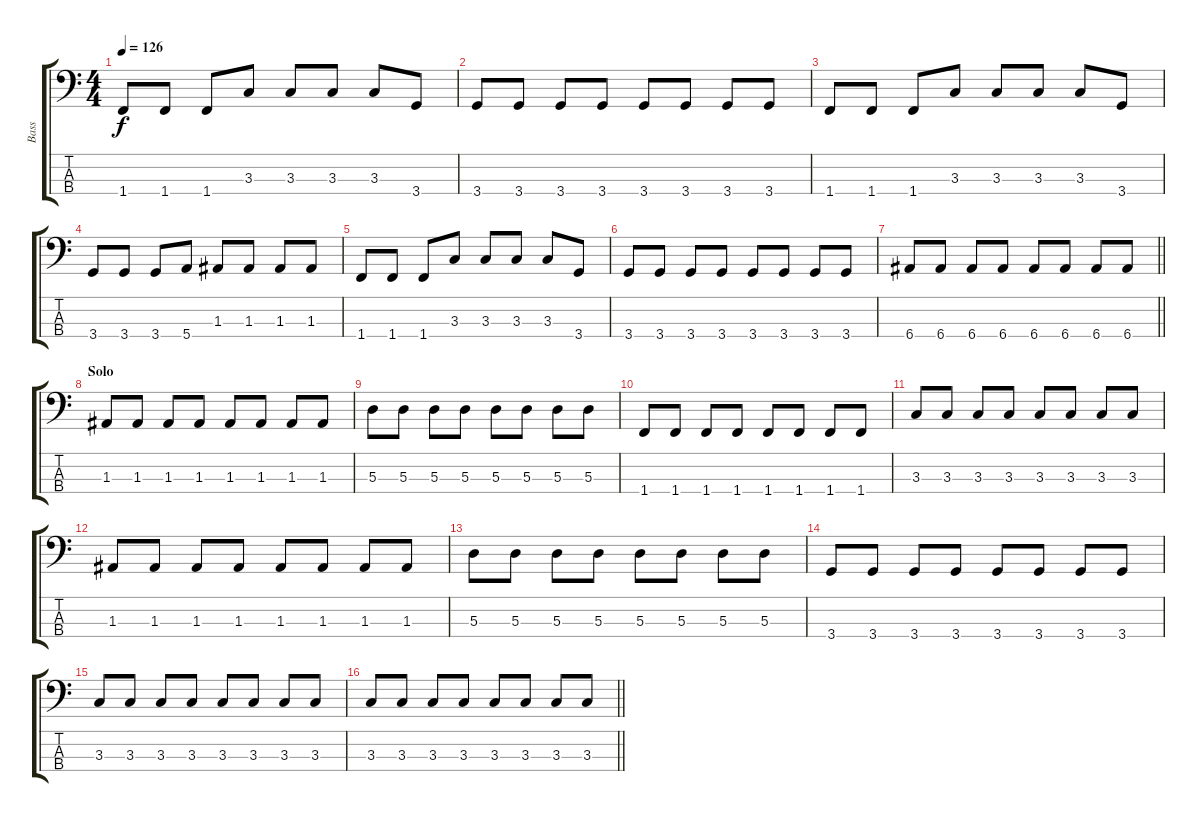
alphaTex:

\track ("Bass" "Bass") {instrument electricbasspick}
\staff {score tabs}
\tuning (G2 D2 A1 E1) {hide}
\ts (4 4)
\tempo 126
\clef f4
\ks c
1.4.8{dy f} 1.4.8 1.4.8 3.3.8 3.3.8 3.3.8 3.3.8 3.4.8 |
3.4.8 3.4.8 3.4.8 3.4.8 3.4.8 3.4.8 3.4.8 3.4.8 |
1.4.8 1.4.8 1.4.8 3.3.8 3.3.8 3.3.8 3.3.8 3.4.8 |
3.4.8 3.4.8 3.4.8 5.4.8 1.3.8 1.3.8 1.3.8 1.3.8 |
1.4.8 1.4.8 1.4.8 3.3.8 3.3.8 3.3.8 3.3.8 3.4.8 |
3.4.8 3.4.8 3.4.8 3.4.8 3.4.8 3.4.8 3.4.8 3.4.8 |
\barLineRight lightlight
6.4.8 6.4.8 6.4.8 6.4.8 6.4.8 6.4.8 6.4.8 6.4.8 |
\section ("" "Solo")
1.3.8 1.3.8 1.3.8 1.3.8 1.3.8 1.3.8 1.3.8 1.3.8 |
5.3.8 5.3.8 5.3.8 5.3.8 5.3.8 5.3.8 5.3.8 5.3.8 |
1.4.8 1.4.8 1.4.8 1.4.8 1.4.8 1.4.8 1.4.8 1.4.8 |
3.3.8 3.3.8 3.3.8 3.3.8 3.3.8 3.3.8 3.3.8 3.3.8 |
1.3.8 1.3.8 1.3.8 1.3.8 1.3.8 1.3.8 1.3.8 1.3.8 |
5.3.8 5.3.8 5.3.8 5.3.8 5.3.8 5.3.8 5.3.8 5.3.8 |
3.4.8 3.4.8 3.4.8 3.4.8 3.4.8 3.4.8 3.4.8 3.4.8 |
3.3.8 3.3.8 3.3.8 3.3.8 3.3.8 3.3.8 3.3.8 3.3.8 |
\barLineRight lightlight
3.3.8 3.3.8 3.3.8 3.3.8 3.3.8 3.3.8 3.3.8 3.3.8
